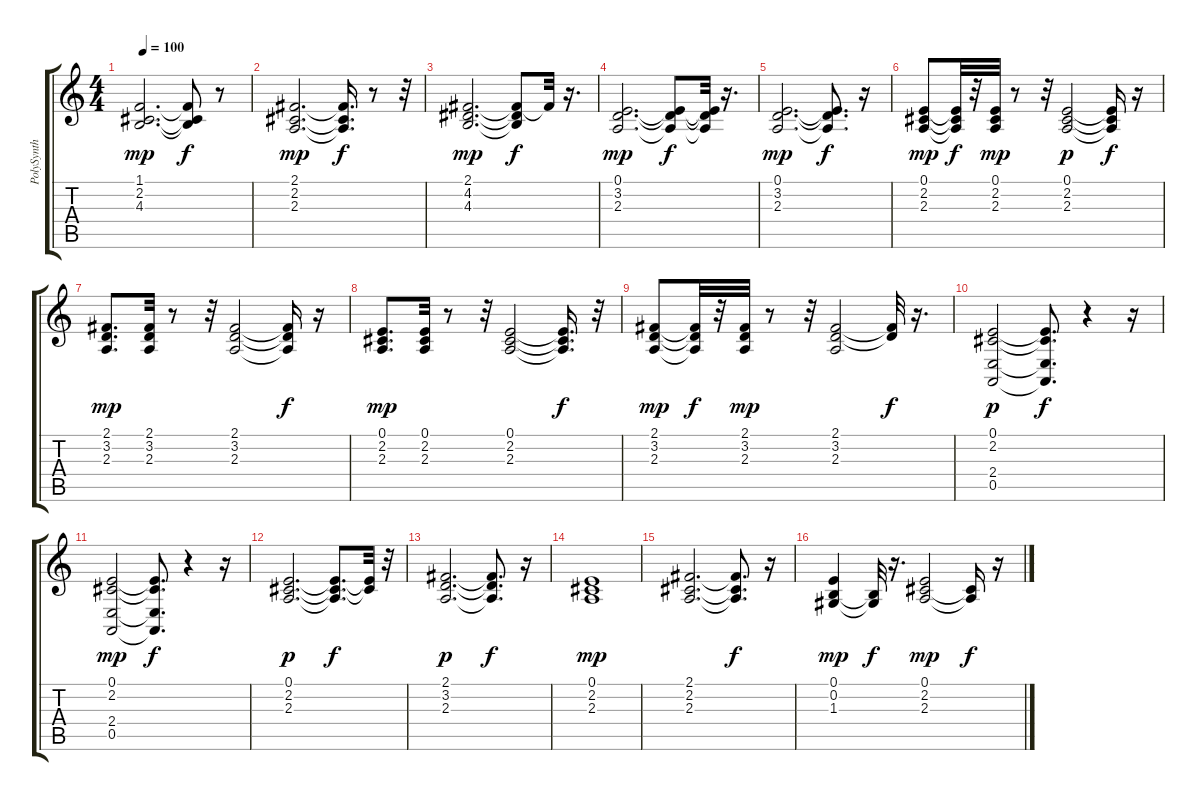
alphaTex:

\track ("PolySynth" "PolySynth") {instrument pad3polysynth}
\staff {score tabs}
\tuning (E4 B3 G3 D3 A2 E2) {hide}
\ts (4 4)
\tempo 100
\clef g2
\ks c
(1.1 2.2 4.3).2{d dy mp} (1.1{t} 2.2{t} 4.3{t}).8{dy f} r.8 |
(2.1 2.2 2.3).2{d dy mp} (2.1{t} 2.2{t} 2.3{t}).16{d dy f} r.8 r.32 |
(2.1 4.2 4.3).2{d dy mp} (2.1{t} 4.2{t} 4.3{t}).8{dy f} 2.1{t}.32 r.16{d} |
(0.1 3.2 2.3).2{d dy mp} (0.1{t} 3.2{t} 2.3{t}).8{dy f} (0.1{t} 3.2{t} 2.3{t}).32 r.16{d} |
(0.1 3.2 2.3).2{d dy mp} (0.1{t} 3.2{t} 2.3{t}).8{d dy f} r.16 |
(0.1 2.2 2.3).8{dy mp} (0.1{t} 2.2{t} 2.3{t}).32{dy f} r.32 (0.1 2.2 2.3).32{dy mp} r.8 r.32 (0.1 2.2 2.3).2{dy p} (0.1{t} 2.2{t} 2.3{t}).16{dy f} r.16 |
(2.1 3.2 2.3).8{d dy mp} (2.1 3.2 2.3).32 r.8 r.32 (2.1 3.2 2.3).2 (2.1{t} 3.2{t} 2.3{t}).16{dy f} r.16 |
(0.1 2.2 2.3).8{d dy mp} (0.1 2.2 2.3).32 r.8 r.32 (0.1 2.2 2.3).2 (0.1{t} 2.2{t} 2.3{t}).16{d dy f} r.32 |
(2.1 3.2 2.3).8{dy mp} (2.1{t} 3.2{t} 2.3{t}).32{dy f} r.32 (2.1 3.2 2.3).32{dy mp} r.8 r.32 (2.1 3.2 2.3).2 (2.1{t} 3.2{t}).32{dy f} r.16{d} |
(0.1 2.2 2.4 0.5).2{dy p} (0.1{t} 2.2{t} 2.4{t} 0.5{t}).8{d dy f} r.4 r.16 |
(0.1 2.2 2.4 0.5).2{dy mp} (0.1{t} 2.2{t} 2.4{t} 0.5{t}).8{d dy f} r.4 r.16 |
(0.1 2.2 2.3).2{d dy p} (0.1{t} 2.2{t} 2.3{t}).8{d dy f} (0.1{t} 2.2{t}).32 r.32 |
(2.1 3.2 2.3).2{d dy p} (2.1{t} 3.2{t} 2.3{t}).8{d dy f} r.16 |
(0.1 2.2 2.3).1{dy mp} |
(2.1 2.2 2.3).2{d} (2.1{t} 2.2{t} 2.3{t}).8{d dy f} r.16 |
(0.1 0.2 1.3).4{dy mp} (0.2{t} 1.3{t}).32{dy f} r.16{d} (0.1 2.2 2.3).2{dy mp} (2.2{t} 2.3{t}).16{dy f} r.16
